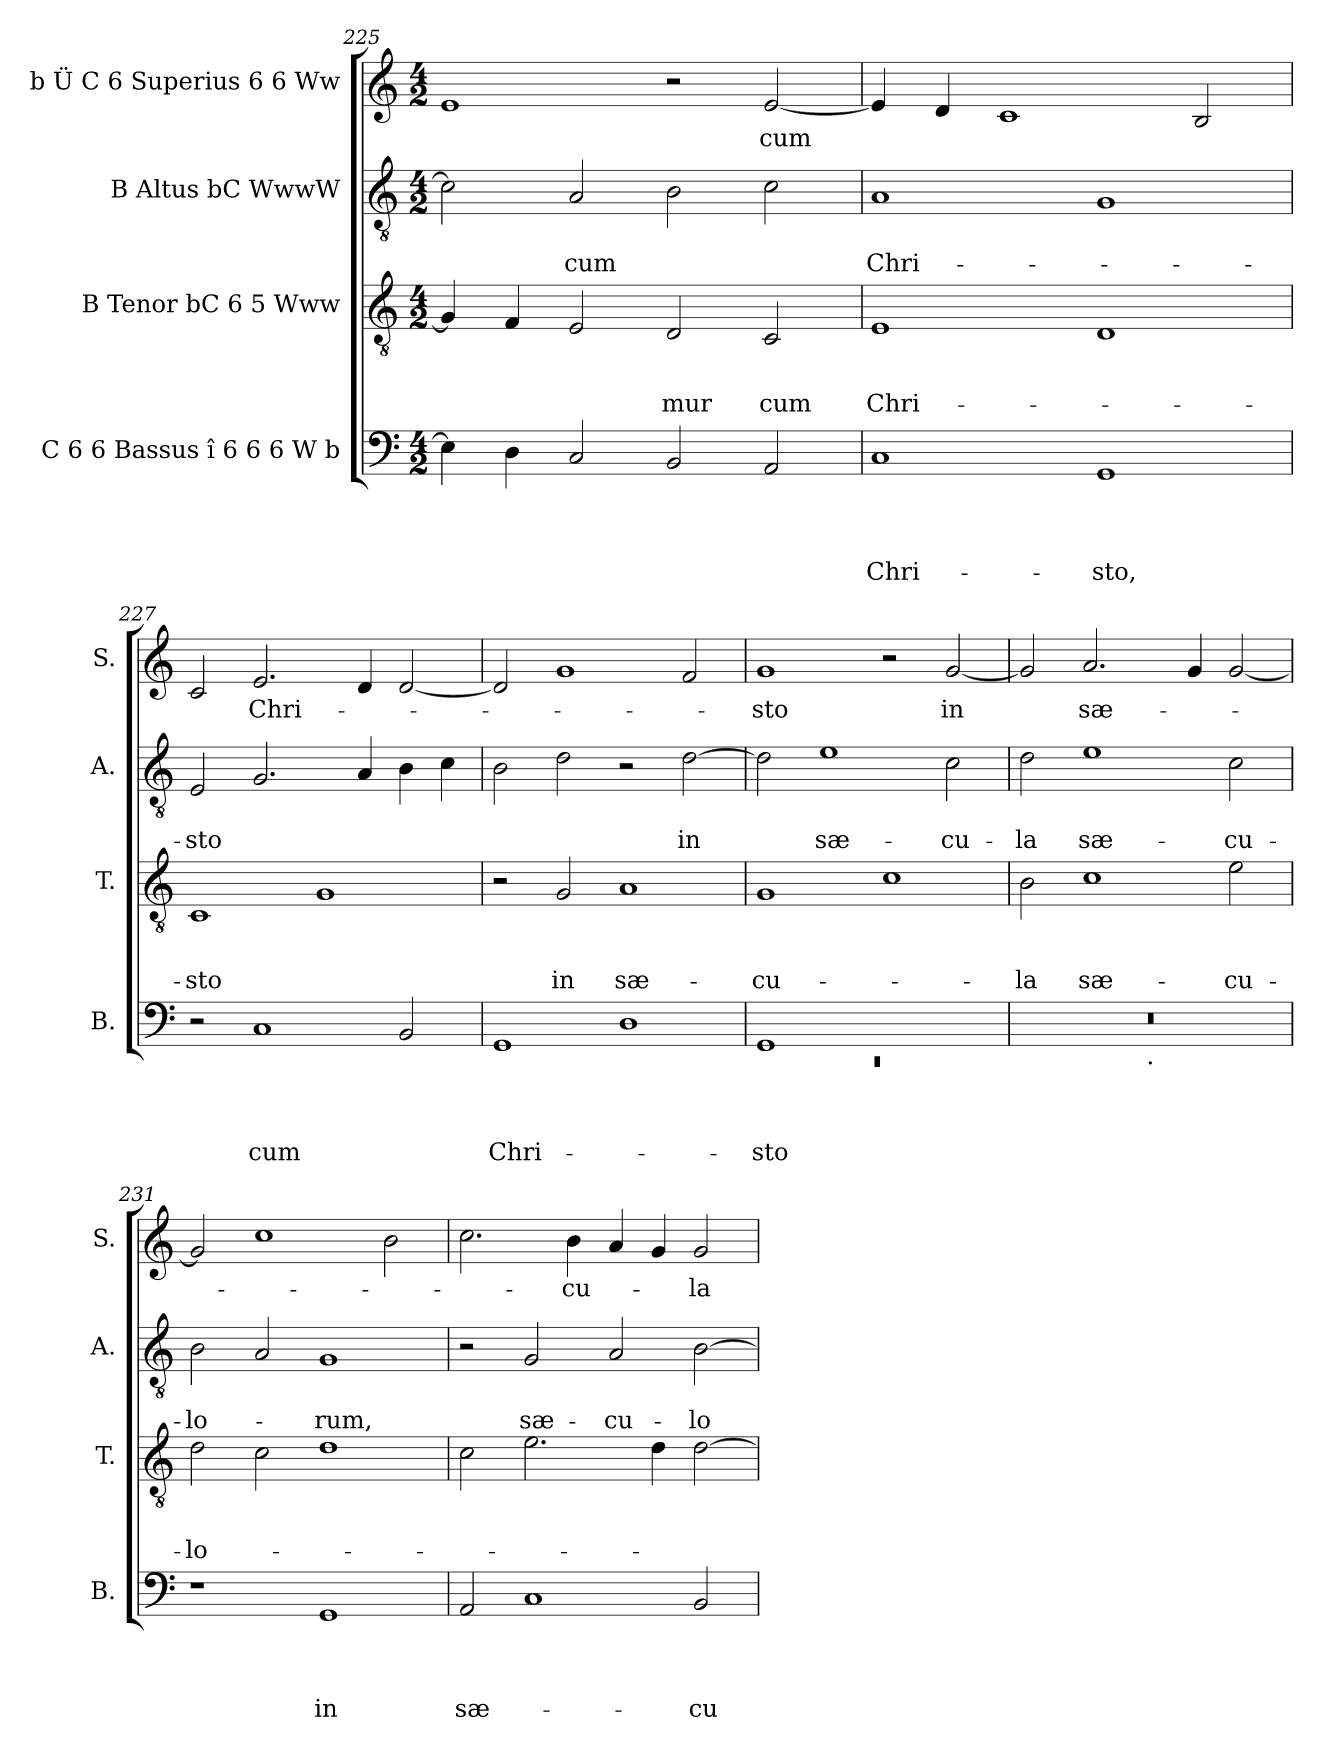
**kern	**text	**text	**text	**text	**kern	**text	**text	**text	**kern	**text	**text	**kern	**text
*part4	*part4	*part4	*part4	*part4	*part3	*part3	*part3	*part3	*part2	*part2	*part2	*part1	*part1
*staff4	*staff4	*staff4	*staff4	*staff4	*staff3	*staff3	*staff3	*staff3	*staff2	*staff2	*staff2	*staff1	*staff1
*I"C 6 6 Bassus î 6 6 6 W b	*	*	*	*	*I"B Tenor bC 6 5 Www	*	*	*	*I"B Altus bC WwwW	*	*	*I"b Ü C 6 Superius 6 6 Ww	*
*I'B.	*	*	*	*	*I'T.	*	*	*	*I'A.	*	*	*I'S.	*
*clefF4	*	*	*	*	*clefGv2	*	*	*	*clefGv2	*	*	*clefG2	*
*k[]	*	*	*	*	*k[]	*	*	*	*k[]	*	*	*k[]	*
*C:	*	*	*	*	*C:	*	*	*	*C:	*	*	*C:	*
*M4/2	*	*	*	*	*M4/2	*	*	*	*M4/2	*	*	*M4/2	*
=225	=225	=225	=225	=225	=225	=225	=225	=225	=225	=225	=225	=225	=225
4E\]	.	.	.	.	4G/]	.	.	.	2c\]	.	.	1e	.
4D\	.	.	.	.	4F/	.	.	.	.	.	.	.	.
!	!	!	!	!	!	!	!	!	!	!	!LO:LY:b	!	!
2C/	.	.	.	.	2E/	.	.	.	2A/	.	cum	.	.
!	!	!	!	!	!	!	!	!LO:LY:b	!	!	!	!	!
2BB/	.	.	.	.	2D/	.	.	-mur	2B\	.	.	2r	.
!	!	!	!	!	!	!	!	!LO:LY:b	!	!	!	!	!LO:LY:b
2AA/	.	.	.	.	2C/	.	.	cum	2c\	.	.	[<2e/	cum
=226	=226	=226	=226	=226	=226	=226	=226	=226	=226	=226	=226	=226	=226
!	!	!	!	!LO:LY:b	!	!	!	!LO:LY:b	!	!	!LO:LY:b	!	!
1C	.	.	.	Chri-	1E	.	.	Chri-	1A	.	Chri-	4e/]	.
.	.	.	.	.	.	.	.	.	.	.	.	4d/	.
.	.	.	.	.	.	.	.	.	.	.	.	1c	.
!	!	!	!	!LO:LY:b	!	!	!	!	!	!	!	!	!
1GG	.	.	.	-sto,	1D	.	.	.	1G	.	.	.	.
.	.	.	.	.	.	.	.	.	.	.	.	2B/	.
!!LO:LB:g=z
=227	=227	=227	=227	=227	=227	=227	=227	=227	=227	=227	=227	=227	=227
!	!	!	!	!	!	!	!	!LO:LY:b	!	!	!LO:LY:b	!	!
2r	.	.	.	.	1C	.	.	-sto	2E/	.	-sto	2c/	.
!	!	!	!	!LO:LY:b	!	!	!	!	!	!	!	!	!LO:LY:b
1C	.	.	.	cum	.	.	.	.	2.G/	.	.	2.e/	Chri-
.	.	.	.	.	1G	.	.	.	.	.	.	.	.
.	.	.	.	.	.	.	.	.	4A/	.	.	4d/	.
2BB/	.	.	.	.	.	.	.	.	4B\	.	.	[<2d/	.
.	.	.	.	.	.	.	.	.	4c\	.	.	.	.
=228	=228	=228	=228	=228	=228	=228	=228	=228	=228	=228	=228	=228	=228
!	!	!	!	!LO:LY:b	!	!	!	!	!	!	!	!	!
1GG	.	.	.	Chri-	2r	.	.	.	2B\	.	.	2d/]	.
!	!	!	!	!	!	!	!	!LO:LY:b	!	!	!	!	!
.	.	.	.	.	2G/	.	.	in	2d\	.	.	1g	.
!	!	!	!	!	!	!	!	!LO:LY:b	!	!	!	!	!
1D	.	.	.	.	1A	.	.	sæ-	2r	.	.	.	.
!	!	!	!	!	!	!	!	!	!	!	!LO:LY:b	!	!
.	.	.	.	.	.	.	.	.	[>2d\	.	in	2f/	.
=229	=229	=229	=229	=229	=229	=229	=229	=229	=229	=229	=229	=229	=229
*^	*	*	*	*	*	*	*	*	*	*	*	*	*
!	!LO:N:vis=1	!	!	!	!LO:LY:b	!	!	!	!LO:LY:b	!	!	!	!	!LO:LY:b
1GG	0rEE	.	.	.	-sto	1G	.	.	-cu-	2d\]	.	.	1g	-sto
!	!	!	!	!	!	!	!	!	!	!	!	!LO:LY:b	!	!
.	.	.	.	.	.	.	.	.	.	1e	.	sæ-	.	.
1ryy	.	.	.	.	.	1c	.	.	.	.	.	.	2r	.
!	!	!	!	!	!	!	!	!	!	!	!	!LO:LY:b	!	!LO:LY:b
.	.	.	.	.	.	.	.	.	.	2c\	.	-cu-	[<2g/	in
=230	=230	=230	=230	=230	=230	=230	=230	=230	=230	=230	=230	=230	=230	=230
!	!	!	!	!	!	!	!	!	!LO:LY:b	!	!	!LO:LY:b	!	!
0r	1ryy	.	.	.	.	2B\	.	.	-la	2d\	.	-la	2g/]	.
!	!	!	!	!	!	!	!	!	!LO:LY:b	!	!	!LO:LY:b	!	!LO:LY:b
.	.	.	.	.	.	1c	.	.	sæ-	1e	.	sæ-	2.a/	sæ-
!	!LO:TX:b:t=.	!	!	!	!	!	!	!	!	!	!	!	!	!
.	1ryy	.	.	.	.	.	.	.	.	.	.	.	.	.
.	.	.	.	.	.	.	.	.	.	.	.	.	4g/	.
!	!	!	!	!	!	!	!	!	!LO:LY:b	!	!	!LO:LY:b	!	!
.	.	.	.	.	.	2e\	.	.	-cu-	2c\	.	-cu-	[<2g/	.
=231	=231	=231	=231	=231	=231	=231	=231	=231	=231	=231	=231	=231	=231	=231
!	!	!	!	!	!	!	!	!	!LO:LY:b	!	!	!LO:LY:b	!	!
*v	*v	*	*	*	*	*	*	*	*	*	*	*	*	*
1r	.	.	.	.	2d\	.	.	-lo-	2B\	.	-lo-	2g/]	.
.	.	.	.	.	2c\	.	.	.	2A/	.	.	1cc	.
!	!	!	!	!LO:LY:b	!	!	!	!	!	!	!LO:LY:b	!	!
1GG	.	.	.	in	1d	.	.	.	1G	.	-rum,	.	.
.	.	.	.	.	.	.	.	.	.	.	.	2b\	.
!!LO:LB:g=z
=232	=232	=232	=232	=232	=232	=232	=232	=232	=232	=232	=232	=232	=232
!	!	!	!	!LO:LY:b	!	!	!	!	!	!	!	!	!
2AA/	.	.	.	sæ-	2c\	.	.	.	2r	.	.	2.cc\	.
!	!	!	!	!	!	!	!	!	!	!	!LO:LY:b	!	!
1C	.	.	.	.	2.e\	.	.	.	2G/	.	sæ-	.	.
!	!	!	!	!	!	!	!	!	!	!	!	!	!LO:LY:b
.	.	.	.	.	.	.	.	.	.	.	.	4b\	-cu-
!	!	!	!	!	!	!	!	!	!	!	!LO:LY:b	!	!
.	.	.	.	.	.	.	.	.	2A/	.	-cu-	4a/	.
.	.	.	.	.	4d\	.	.	.	.	.	.	4g/	.
!	!	!	!	!LO:LY:b	!	!	!	!	!	!	!LO:LY:b	!	!LO:LY:b
2BB/	.	.	.	-cu-	[>2d\	.	.	.	[>2B\	.	-lo-	2g/	-la
=	=	=	=	=	=	=	=	=	=	=	=	=	=
*-	*-	*-	*-	*-	*-	*-	*-	*-	*-	*-	*-	*-	*-
